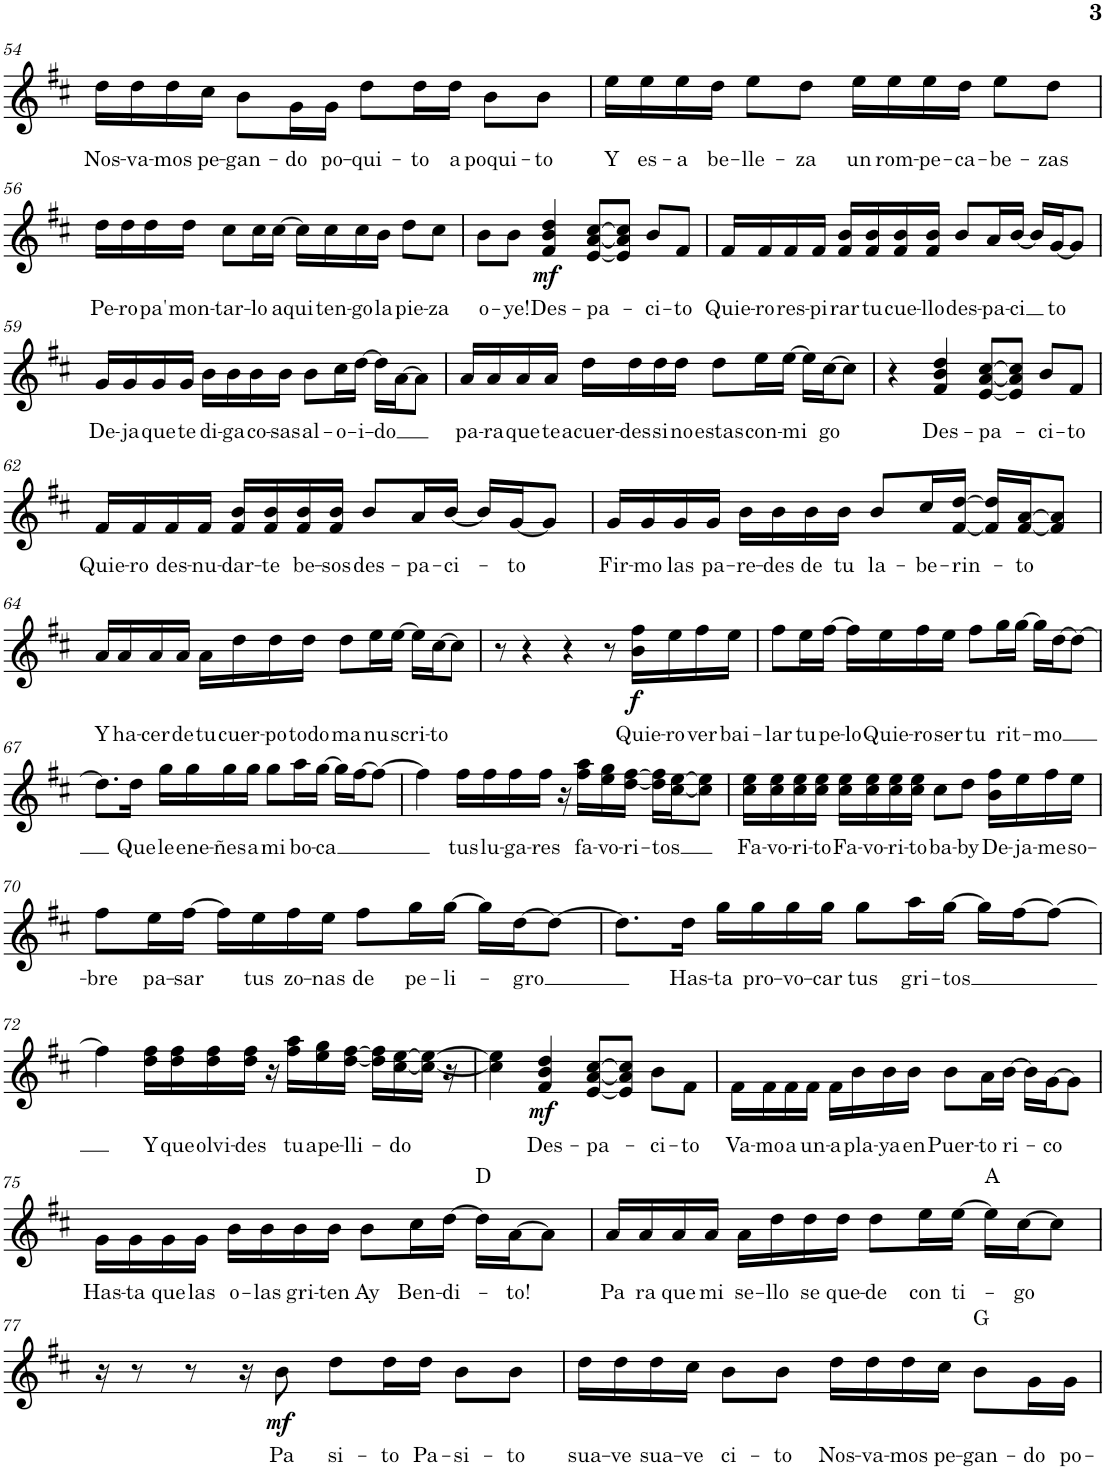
**kern	**text	**dynam	**harte
*part1	*part1	*part1	*part1
*staff1	*staff1	*staff1	*
*I"Piano	*	*	*
*I'Pno.	*	*	*
!!LO:PB:g=z
*clefG2	*	*	*
*k[f#c#]	*	*	*
*M4/4	*	*	*
=54	=54	=54	=54
!	!LO:LY:b	!	!
16dd\LL	Nos-	.	.
!	!LO:LY:b	!	!
16dd\	-va-	.	.
!	!LO:LY:b	!	!
16dd\	-mos	.	.
!	!LO:LY:b	!	!
16cc#\JJ	pe-	.	.
!	!LO:LY:b	!	!
8b\L	-gan-	.	.
!	!LO:LY:b	!	!
16g\L	-do	.	.
!	!LO:LY:b	!	!
16g\JJ	po-	.	.
!	!LO:LY:b	!	!
8dd\L	-qui-	.	.
!	!LO:LY:b	!	!
16dd\L	-to	.	.
!	!LO:LY:b	!	!
16dd\JJ	a	.	.
!	!LO:LY:b	!	!
8b\L	poqui-	.	.
!	!LO:LY:b	!	!
8b\J	-to	.	.
=55	=55	=55	=55
!	!LO:LY:b	!	!
16ee\LL	Y	.	.
!	!LO:LY:b	!	!
16ee\	es-	.	.
!	!LO:LY:b	!	!
16ee\	-a	.	.
!	!LO:LY:b	!	!
16dd\JJ	be-	.	.
!	!LO:LY:b	!	!
8ee\L	-lle-	.	.
!	!LO:LY:b	!	!
8dd\J	-za	.	.
!	!LO:LY:b	!	!
16ee\LL	un	.	.
!	!LO:LY:b	!	!
16ee\	rom-	.	.
!	!LO:LY:b	!	!
16ee\	-pe-	.	.
!	!LO:LY:b	!	!
16dd\JJ	-ca-	.	.
!	!LO:LY:b	!	!
8ee\L	-be-	.	.
!	!LO:LY:b	!	!
8dd\J	-zas	.	.
!!LO:LB:g=z
=56	=56	=56	=56
!	!LO:LY:b	!	!
16dd\LL	Pe-	.	.
!	!LO:LY:b	!	!
16dd\	-ro	.	.
!	!LO:LY:b	!	!
16dd\	pa'	.	.
!	!LO:LY:b	!	!
16dd\JJ	mon-	.	.
!	!LO:LY:b	!	!
8cc#\L	-tar-	.	.
!	!LO:LY:b	!	!
16cc#\L	-lo	.	.
!	!LO:LY:b	!	!
[16cc#\JJ	aqui	.	.
16cc#\LL]	.	.	.
!	!LO:LY:b	!	!
16cc#\	ten-	.	.
!	!LO:LY:b	!	!
16cc#\	-go	.	.
!	!LO:LY:b	!	!
16b\JJ	la	.	.
!	!LO:LY:b	!	!
8dd\L	pie-	.	.
!	!LO:LY:b	!	!
8cc#\J	-za	.	.
=57	=57	=57	=57
!	!LO:LY:b	!	!
8b\L	o-	.	.
!	!LO:LY:b	!	!
8b\J	-ye!	.	.
!	!LO:LY:b	!LO:DY:b	!
4f#/ 4b/ 4dd/	Des-	mf	.
!	!LO:LY:b	!	!
[8e/ [8a/ [8cc#/L	-pa-	.	.
8e/] 8a/] 8cc#/]J	.	.	.
!	!LO:LY:b	!	!
8b/L	-ci-	.	.
!	!LO:LY:b	!	!
8f#/J	-to	.	.
=58	=58	=58	=58
!	!LO:LY:b	!	!
16f#/LL	Quie-	.	.
!	!LO:LY:b	!	!
16f#/	-ro	.	.
!	!LO:LY:b	!	!
16f#/	res-	.	.
!	!LO:LY:b	!	!
16f#/JJ	-pi	.	.
!	!LO:LY:b	!	!
16f#/ 16b/LL	rar	.	.
!	!LO:LY:b	!	!
16f#/ 16b/	tu	.	.
!	!LO:LY:b	!	!
16f#/ 16b/	cue-	.	.
!	!LO:LY:b	!	!
16f#/ 16b/JJ	-llo	.	.
!	!LO:LY:b	!	!
8b/L	des-	.	.
!	!LO:LY:b	!	!
16a/L	-pa-	.	.
!	!LO:LY:b	!	!
[16b/JJ	-ci	.	.
16b/LL]	.	.	.
!	!LO:LY:b	!	!
[16g/J	to	.	.
8g/J]	.	.	.
!!LO:LB:g=z
=59	=59	=59	=59
!	!LO:LY:b	!	!
16g/LL	De-	.	.
!	!LO:LY:b	!	!
16g/	-ja	.	.
!	!LO:LY:b	!	!
16g/	que	.	.
!	!LO:LY:b	!	!
16g/JJ	te	.	.
!	!LO:LY:b	!	!
16b\LL	di-	.	.
!	!LO:LY:b	!	!
16b\	-ga	.	.
!	!LO:LY:b	!	!
16b\	co-	.	.
!	!LO:LY:b	!	!
16b\JJ	-sas	.	.
!	!LO:LY:b	!	!
8b\L	al-	.	.
!	!LO:LY:b	!	!
16cc#\L	o-	.	.
!	!LO:LY:b	!	!
[16dd\JJ	-i-	.	.
!	!LO:LY:b	!	!
16dd\LL]	-do	.	.
[16a\J	.	.	.
8a\J]	.	.	.
=60	=60	=60	=60
!	!LO:LY:b	!	!
16a/LL	pa-	.	.
!	!LO:LY:b	!	!
16a/	-ra	.	.
!	!LO:LY:b	!	!
16a/	que	.	.
!	!LO:LY:b	!	!
16a/JJ	te	.	.
!	!LO:LY:b	!	!
16dd\LL	acuer-	.	.
!	!LO:LY:b	!	!
16dd\	-des	.	.
!	!LO:LY:b	!	!
16dd\	si	.	.
!	!LO:LY:b	!	!
16dd\JJ	no	.	.
!	!LO:LY:b	!	!
8dd\L	estas	.	.
!	!LO:LY:b	!	!
16ee\L	con-	.	.
!	!LO:LY:b	!	!
[16ee\JJ	-mi	.	.
16ee\LL]	.	.	.
!	!LO:LY:b	!	!
[16cc#\J	go	.	.
8cc#\J]	.	.	.
=61	=61	=61	=61
4r	.	.	.
!	!LO:LY:b	!	!
4f#/ 4b/ 4dd/	Des-	.	.
!	!LO:LY:b	!	!
[8e/ [8a/ [8cc#/L	-pa-	.	.
8e/] 8a/] 8cc#/]J	.	.	.
!	!LO:LY:b	!	!
8b/L	-ci-	.	.
!	!LO:LY:b	!	!
8f#/J	-to	.	.
!!LO:LB:g=z
=62	=62	=62	=62
!	!LO:LY:b	!	!
16f#/LL	Quie-	.	.
!	!LO:LY:b	!	!
16f#/	-ro	.	.
!	!LO:LY:b	!	!
16f#/	des-	.	.
!	!LO:LY:b	!	!
16f#/JJ	-nu-	.	.
!	!LO:LY:b	!	!
16f#/ 16b/LL	-dar-	.	.
!	!LO:LY:b	!	!
16f#/ 16b/	-te	.	.
!	!LO:LY:b	!	!
16f#/ 16b/	be-	.	.
!	!LO:LY:b	!	!
16f#/ 16b/JJ	-sos	.	.
!	!LO:LY:b	!	!
8b/L	des-	.	.
!	!LO:LY:b	!	!
16a/L	-pa-	.	.
!	!LO:LY:b	!	!
[16b/JJ	-ci-	.	.
16b/LL]	.	.	.
!	!LO:LY:b	!	!
[16g/J	-to	.	.
8g/J]	.	.	.
=63	=63	=63	=63
!	!LO:LY:b	!	!
16g/LL	Fir-	.	.
!	!LO:LY:b	!	!
16g/	-mo	.	.
!	!LO:LY:b	!	!
16g/	las	.	.
!	!LO:LY:b	!	!
16g/JJ	pa-	.	.
!	!LO:LY:b	!	!
16b\LL	-re-	.	.
!	!LO:LY:b	!	!
16b\	-des	.	.
!	!LO:LY:b	!	!
16b\	de	.	.
!	!LO:LY:b	!	!
16b\JJ	tu	.	.
!	!LO:LY:b	!	!
8b/L	la-	.	.
!	!LO:LY:b	!	!
16cc#/L	-be-	.	.
!	!LO:LY:b	!	!
[16f#/ [16dd/JJ	-rin-	.	.
16f#/] 16dd/]LL	.	.	.
!	!LO:LY:b	!	!
[16f#/ [16a/J	-to	.	.
8f#/] 8a/]J	.	.	.
!!LO:LB:g=z
=64	=64	=64	=64
!	!LO:LY:b	!	!
16a/LL	Y	.	.
!	!LO:LY:b	!	!
16a/	ha-	.	.
!	!LO:LY:b	!	!
16a/	-cer	.	.
!	!LO:LY:b	!	!
16a/JJ	de	.	.
!	!LO:LY:b	!	!
16a\LL	tu	.	.
!	!LO:LY:b	!	!
16dd\	cuer-	.	.
!	!LO:LY:b	!	!
16dd\	-po	.	.
!	!LO:LY:b	!	!
16dd\JJ	todo	.	.
!	!LO:LY:b	!	!
8dd\L	ma	.	.
!	!LO:LY:b	!	!
16ee\L	nu	.	.
!	!LO:LY:b	!	!
[16ee\JJ	scri-	.	.
16ee\LL]	.	.	.
!	!LO:LY:b	!	!
[16cc#\J	-to	.	.
8cc#\J]	.	.	.
=65	=65	=65	=65
8r	.	.	.
4r	.	.	.
4r	.	.	.
8r	.	.	.
!	!LO:LY:b	!LO:DY:b	!
16b\ 16ff#\LL	Quie-	f	.
!	!LO:LY:b	!	!
16ee\	-ro	.	.
!	!LO:LY:b	!	!
16ff#\	ver	.	.
!	!LO:LY:b	!	!
16ee\JJ	bai-	.	.
=66	=66	=66	=66
!	!LO:LY:b	!	!
8ff#\L	-lar	.	.
!	!LO:LY:b	!	!
16ee\L	tu	.	.
!	!LO:LY:b	!	!
[16ff#\JJ	pe-	.	.
!	!LO:LY:b	!	!
16ff#\LL]	-lo	.	.
!	!LO:LY:b	!	!
16ee\	Quie-	.	.
!	!LO:LY:b	!	!
16ff#\	-ro	.	.
!	!LO:LY:b	!	!
16ee\JJ	ser	.	.
!	!LO:LY:b	!	!
8ff#\L	tu	.	.
!	!LO:LY:b	!	!
16gg\L	rit-	.	.
[16gg\JJ	.	.	.
!	!LO:LY:b	!	!
16gg\LL]	-mo	.	.
[16dd\J	.	.	.
8dd\J_	.	.	.
!!LO:LB:g=z
=67	=67	=67	=67
8.dd\L]	.	.	.
!	!LO:LY:b	!	!
16dd\Jk	Que	.	.
!	!LO:LY:b	!	!
16gg\LL	le	.	.
!	!LO:LY:b	!	!
16gg\	ene-	.	.
!	!LO:LY:b	!	!
16gg\	-ñes	.	.
!	!LO:LY:b	!	!
16gg\JJ	a	.	.
!	!LO:LY:b	!	!
8gg\L	mi	.	.
!	!LO:LY:b	!	!
16aa\L	bo-	.	.
!	!LO:LY:b	!	!
[16gg\JJ	-ca	.	.
16gg\LL]	.	.	.
[16ff#\J	.	.	.
8ff#\J_	.	.	.
=68	=68	=68	=68
4ff#\]	.	.	.
!	!LO:LY:b	!	!
16ff#\LL	tus	.	.
!	!LO:LY:b	!	!
16ff#\	lu-	.	.
!	!LO:LY:b	!	!
16ff#\	-ga-	.	.
!	!LO:LY:b	!	!
16ff#\JJ	-res	.	.
16r	.	.	.
!	!LO:LY:b	!	!
16ff#\ 16aa\LL	fa-	.	.
!	!LO:LY:b	!	!
16ee\ 16gg\	-vo-	.	.
!	!LO:LY:b	!	!
[16dd\ [16ff#\JJ	-ri-	.	.
!	!LO:LY:b	!	!
16dd\] 16ff#\]LL	-tos	.	.
[16cc#\ [16ee\J	.	.	.
8cc#\] 8ee\]J	.	.	.
=69	=69	=69	=69
!	!LO:LY:b	!	!
16cc#\ 16ee\LL	Fa-	.	.
!	!LO:LY:b	!	!
16cc#\ 16ee\	-vo-	.	.
!	!LO:LY:b	!	!
16cc#\ 16ee\	-ri-	.	.
!	!LO:LY:b	!	!
16cc#\ 16ee\JJ	-to	.	.
!	!LO:LY:b	!	!
16cc#\ 16ee\LL	Fa-	.	.
!	!LO:LY:b	!	!
16cc#\ 16ee\	-vo-	.	.
!	!LO:LY:b	!	!
16cc#\ 16ee\	ri-	.	.
!	!LO:LY:b	!	!
16cc#\ 16ee\JJ	-to	.	.
!	!LO:LY:b	!	!
8cc#\L	ba-	.	.
!	!LO:LY:b	!	!
8dd\J	-by	.	.
!	!LO:LY:b	!	!
16b\ 16ff#\LL	De-	.	.
!	!LO:LY:b	!	!
16ee\	-ja-	.	.
!	!LO:LY:b	!	!
16ff#\	-me	.	.
!	!LO:LY:b	!	!
16ee\JJ	so-	.	.
!!LO:LB:g=z
=70	=70	=70	=70
!	!LO:LY:b	!	!
8ff#\L	-bre	.	.
!	!LO:LY:b	!	!
16ee\L	pa-	.	.
!	!LO:LY:b	!	!
[16ff#\JJ	-sar	.	.
16ff#\LL]	.	.	.
!	!LO:LY:b	!	!
16ee\	tus	.	.
!	!LO:LY:b	!	!
16ff#\	zo-	.	.
!	!LO:LY:b	!	!
16ee\JJ	-nas	.	.
!	!LO:LY:b	!	!
8ff#\L	de	.	.
!	!LO:LY:b	!	!
16gg\L	pe-	.	.
!	!LO:LY:b	!	!
[16gg\JJ	-li-	.	.
16gg\LL]	.	.	.
!	!LO:LY:b	!	!
[16dd\J	-gro	.	.
8dd\J_	.	.	.
=71	=71	=71	=71
8.dd\L]	.	.	.
!	!LO:LY:b	!	!
16dd\Jk	Has-	.	.
!	!LO:LY:b	!	!
16gg\LL	-ta	.	.
!	!LO:LY:b	!	!
16gg\	pro-	.	.
!	!LO:LY:b	!	!
16gg\	-vo-	.	.
!	!LO:LY:b	!	!
16gg\JJ	-car	.	.
!	!LO:LY:b	!	!
8gg\L	tus	.	.
!	!LO:LY:b	!	!
16aa\L	gri-	.	.
!	!LO:LY:b	!	!
[16gg\JJ	-tos	.	.
16gg\LL]	.	.	.
[16ff#\J	.	.	.
8ff#\J_	.	.	.
!!LO:LB:g=z
=72	=72	=72	=72
4ff#\]	.	.	.
!	!LO:LY:b	!	!
16dd\ 16ff#\LL	Y	.	.
!	!LO:LY:b	!	!
16dd\ 16ff#\	que	.	.
!	!LO:LY:b	!	!
16dd\ 16ff#\	olvi-	.	.
!	!LO:LY:b	!	!
16dd\ 16ff#\JJ	-des	.	.
16r	.	.	.
!	!LO:LY:b	!	!
16ff#\ 16aa\LL	tu	.	.
!	!LO:LY:b	!	!
16ee\ 16gg\	ape-	.	.
!	!LO:LY:b	!	!
[16dd\ [16ff#\JJ	-lli-	.	.
16dd\] 16ff#\]LL	.	.	.
!	!LO:LY:b	!	!
[16cc#\ [16ee\	-do	.	.
16cc#\_ 16ee\_JJ	.	.	.
16r	.	.	.
=73	=73	=73	=73
4cc#\] 4ee\]	.	.	.
!	!LO:LY:b	!LO:DY:b	!
4f#/ 4b/ 4dd/	Des-	mf	.
!	!LO:LY:b	!	!
[8e/ [8a/ [8cc#/L	-pa-	.	.
8e/] 8a/] 8cc#/]J	.	.	.
!	!LO:LY:b	!	!
8b\L	-ci-	.	.
!	!LO:LY:b	!	!
8f#\J	-to	.	.
=74	=74	=74	=74
!	!LO:LY:b	!	!
16f#\LL	Va-	.	.
!	!LO:LY:b	!	!
16f#\	-mo	.	.
!	!LO:LY:b	!	!
16f#\	a	.	.
!	!LO:LY:b	!	!
16f#\JJ	un-	.	.
!	!LO:LY:b	!	!
16f#\LL	-a	.	.
!	!LO:LY:b	!	!
16b\	pla-	.	.
!	!LO:LY:b	!	!
16b\	-ya	.	.
!	!LO:LY:b	!	!
16b\JJ	en	.	.
!	!LO:LY:b	!	!
8b\L	Puer-	.	.
!	!LO:LY:b	!	!
16a\L	-to	.	.
!	!LO:LY:b	!	!
[16b\JJ	ri-	.	.
16b\LL]	.	.	.
!	!LO:LY:b	!	!
[16g\J	-co	.	.
8g\J]	.	.	.
!!LO:LB:g=z
=75	=75	=75	=75
!	!LO:LY:b	!	!
16g\LL	Has-	.	.
!	!LO:LY:b	!	!
16g\	-ta	.	.
!	!LO:LY:b	!	!
16g\	que	.	.
!	!LO:LY:b	!	!
16g\JJ	las	.	.
!	!LO:LY:b	!	!
16b\LL	o-	.	.
!	!LO:LY:b	!	!
16b\	-las	.	.
!	!LO:LY:b	!	!
16b\	gri-	.	.
!	!LO:LY:b	!	!
16b\JJ	-ten	.	.
!	!LO:LY:b	!	!
8b\L	Ay	.	.
!	!LO:LY:b	!	!
16cc#\L	Ben-	.	.
!	!LO:LY:b	!	!
[16dd\JJ	-di-	.	.
16dd\LL]	.	.	D:maj
!	!LO:LY:b	!	!
[16a\J	-to!	.	.
8a\J]	.	.	.
=76	=76	=76	=76
!	!LO:LY:b	!	!
16a/LL	Pa	.	.
!	!LO:LY:b	!	!
16a/	ra	.	.
!	!LO:LY:b	!	!
16a/	que	.	.
!	!LO:LY:b	!	!
16a/JJ	mi	.	.
!	!LO:LY:b	!	!
16a\LL	se-	.	.
!	!LO:LY:b	!	!
16dd\	-llo	.	.
!	!LO:LY:b	!	!
16dd\	se	.	.
!	!LO:LY:b	!	!
16dd\JJ	que-	.	.
!	!LO:LY:b	!	!
8dd\L	-de	.	.
!	!LO:LY:b	!	!
16ee\L	con	.	.
!	!LO:LY:b	!	!
[16ee\JJ	ti-	.	.
16ee\LL]	.	.	A:maj
!	!LO:LY:b	!	!
[16cc#\J	-go	.	.
8cc#\J]	.	.	.
!!LO:LB:g=z
=77	=77	=77	=77
16r	.	.	.
8r	.	.	.
8r	.	.	.
16r	.	.	.
!	!LO:LY:b	!LO:DY:b	!
8b\	Pa	mf	.
!	!LO:LY:b	!	!
8dd\L	si-	.	.
!	!LO:LY:b	!	!
16dd\L	-to	.	.
!	!LO:LY:b	!	!
16dd\JJ	Pa-	.	.
!	!LO:LY:b	!	!
8b\L	-si-	.	.
!	!LO:LY:b	!	!
8b\J	-to	.	.
=78	=78	=78	=78
!	!LO:LY:b	!	!
16dd\LL	sua-	.	.
!	!LO:LY:b	!	!
16dd\	-ve	.	.
!	!LO:LY:b	!	!
16dd\	sua-	.	.
!	!LO:LY:b	!	!
16cc#\JJ	-ve	.	.
!	!LO:LY:b	!	!
8b\L	ci-	.	.
!	!LO:LY:b	!	!
8b\J	-to	.	.
!	!LO:LY:b	!	!
16dd\LL	Nos-	.	.
!	!LO:LY:b	!	!
16dd\	-va-	.	.
!	!LO:LY:b	!	!
16dd\	-mos	.	.
!	!LO:LY:b	!	!
16cc#\JJ	pe-	.	.
!	!LO:LY:b	!	!
8b\L	-gan-	.	G:maj
!	!LO:LY:b	!	!
16g\L	-do	.	.
!	!LO:LY:b	!	!
16g\JJ	po-	.	.
=	=	=	=
*-	*-	*-	*-
